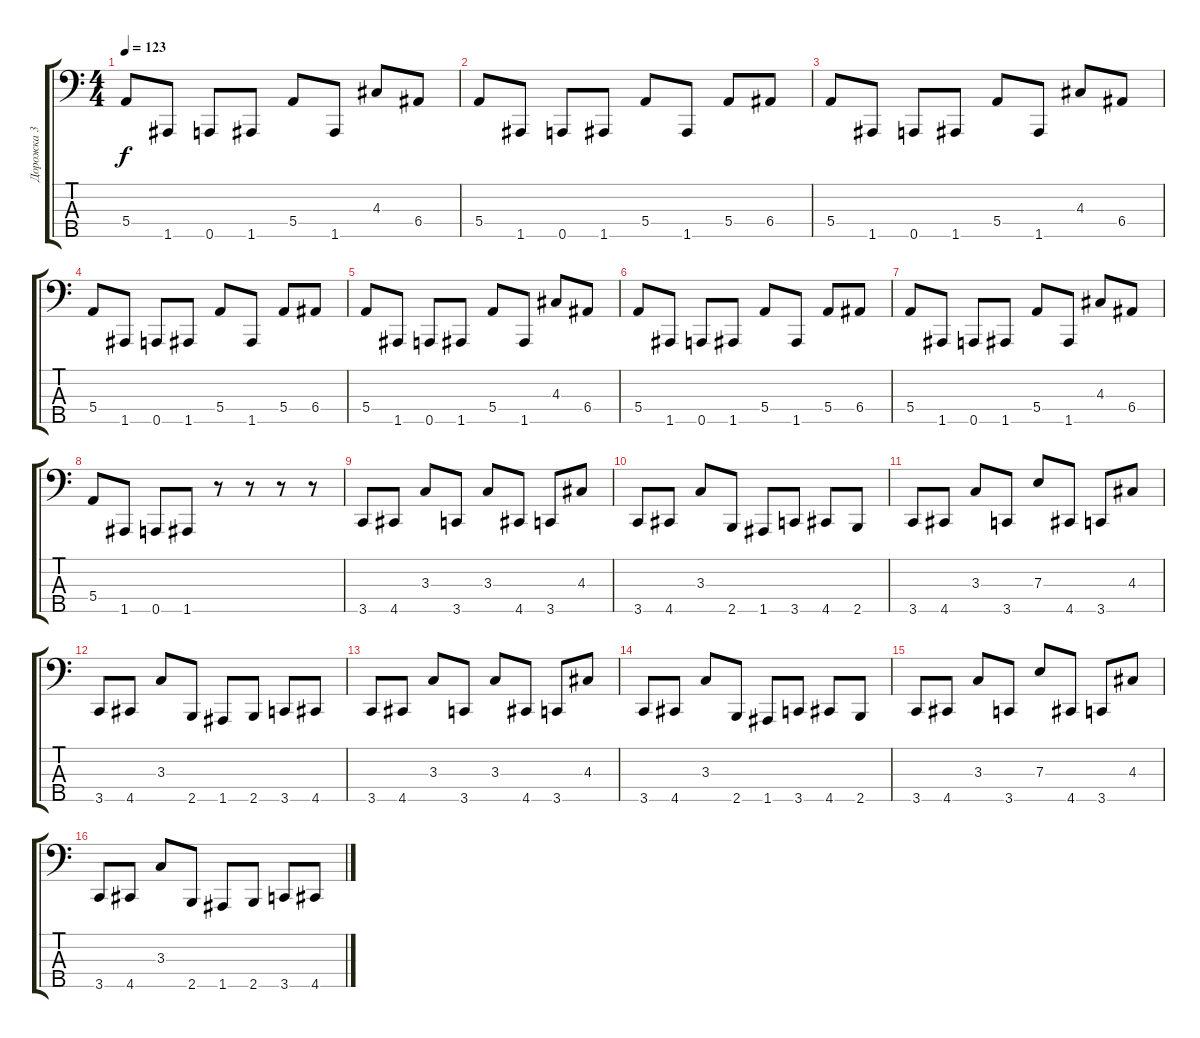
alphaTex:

\track ("Дорожка 3" "Дорожка 3") {instrument electricbasspick}
\staff {score tabs}
\tuning (G2 D2 A1 E1 A0) {hide}
\ts (4 4)
\tempo 123
\clef f4
\ks c
5.4.8{dy f} 1.5.8 0.5.8 1.5.8 5.4.8 1.5.8 4.3.8 6.4.8 |
5.4.8 1.5.8 0.5.8 1.5.8 5.4.8 1.5.8 5.4.8 6.4.8 |
5.4.8 1.5.8 0.5.8 1.5.8 5.4.8 1.5.8 4.3.8 6.4.8 |
5.4.8 1.5.8 0.5.8 1.5.8 5.4.8 1.5.8 5.4.8 6.4.8 |
5.4.8 1.5.8 0.5.8 1.5.8 5.4.8 1.5.8 4.3.8 6.4.8 |
5.4.8 1.5.8 0.5.8 1.5.8 5.4.8 1.5.8 5.4.8 6.4.8 |
5.4.8 1.5.8 0.5.8 1.5.8 5.4.8 1.5.8 4.3.8 6.4.8 |
5.4.8 1.5.8 0.5.8 1.5.8 r.8 r.8 r.8 r.8 |
3.5.8 4.5.8 3.3.8 3.5.8 3.3.8 4.5.8 3.5.8 4.3.8 |
3.5.8 4.5.8 3.3.8 2.5.8 1.5.8 3.5.8 4.5.8 2.5.8 |
3.5.8 4.5.8 3.3.8 3.5.8 7.3.8 4.5.8 3.5.8 4.3.8 |
3.5.8 4.5.8 3.3.8 2.5.8 1.5.8 2.5.8 3.5.8 4.5.8 |
3.5.8 4.5.8 3.3.8 3.5.8 3.3.8 4.5.8 3.5.8 4.3.8 |
3.5.8 4.5.8 3.3.8 2.5.8 1.5.8 3.5.8 4.5.8 2.5.8 |
3.5.8 4.5.8 3.3.8 3.5.8 7.3.8 4.5.8 3.5.8 4.3.8 |
3.5.8 4.5.8 3.3.8 2.5.8 1.5.8 2.5.8 3.5.8 4.5.8
